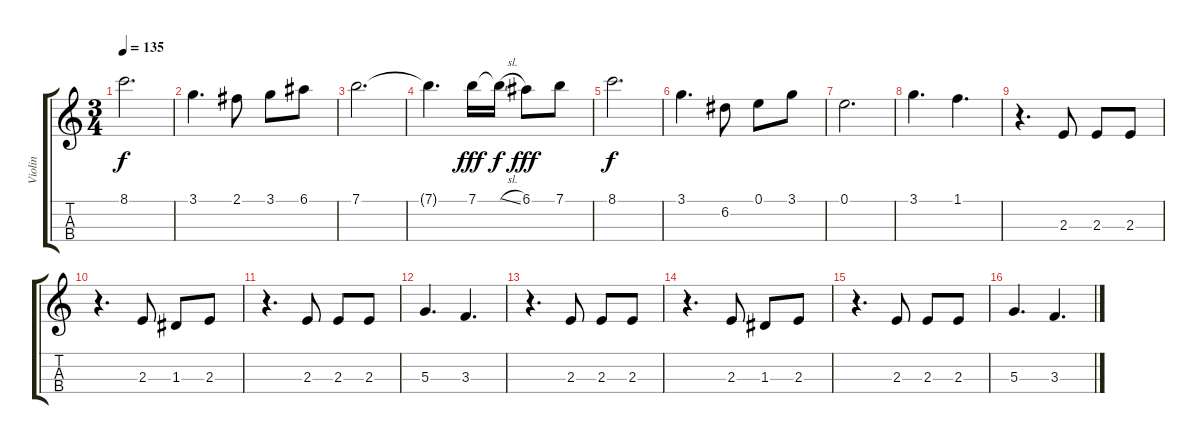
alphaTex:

\track ("Violin" "Violin") {instrument violin}
\staff {score tabs}
\tuning (E5 A4 D4 G3) {hide}
\ts (3 4)
\tempo 135
\clef g2
\ks c
8.1.2{d dy f} |
3.1.4{d} 2.1.8 3.1.8 6.1.8 |
7.1.2{d} |
7.1{t}.4{d} 7.1.16{dy fff} 7.1{sl t}.16{dy f} 6.1.8{dy fff} 7.1.8 |
8.1.2{d dy f} |
3.1.4{d} 6.2.8 0.1.8 3.1.8 |
0.1.2{d} |
3.1.4{d} 1.1.4{d} |
r.4{d} 2.3.8 2.3.8 2.3.8 |
r.4{d} 2.3.8 1.3.8 2.3.8 |
r.4{d} 2.3.8 2.3.8 2.3.8 |
5.3.4{d} 3.3.4{d} |
r.4{d} 2.3.8 2.3.8 2.3.8 |
r.4{d} 2.3.8 1.3.8 2.3.8 |
r.4{d} 2.3.8 2.3.8 2.3.8 |
5.3.4{d} 3.3.4{d}
